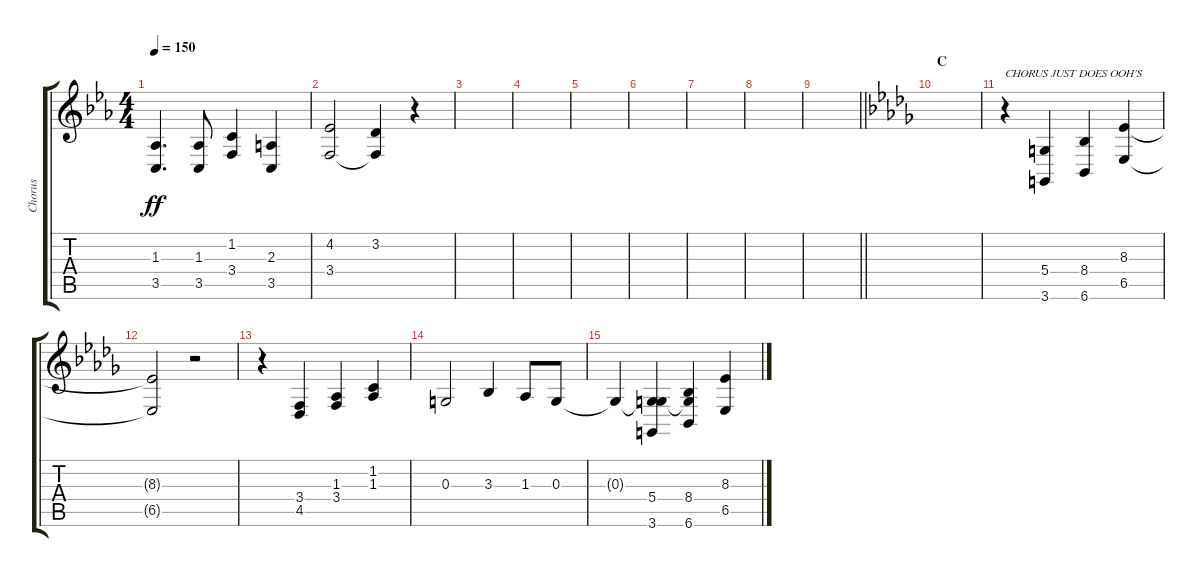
\track ("Chorus" "Chorus") {instrument altosax}
\staff {score tabs}
\tuning (E4 B3 G3 D3 A2 E2) {hide}
\ts (4 4)
\tempo 150
\clef g2
\ks eb
(1.3 3.5).4{d dy ff} (1.3 3.5).8 (1.2 3.4).4 (2.3 3.5).4 |
(4.2 3.4).2 (3.2 3.4{t}).4 r.4 |
|
|
|
|
|
|
\barLineRight lightlight
|
\section ("" "C")
\ks db
|
r.4{txt "CHORUS JUST DOES OOH'S"} (5.4 3.6).4 (8.4 6.6).4 (8.3 6.5).4 |
(8.3{t} 6.5{t}).2 r.2 |
r.4 (3.4 4.5).4 (1.3 3.4).4 (1.2 1.3).4 |
0.3.2 3.3.4 1.3.8 0.3.8 |
0.3{t}.4 (0.3{t} 5.4 3.6).4 (0.3{t} 8.4 6.6).4 (8.3 6.5).4
